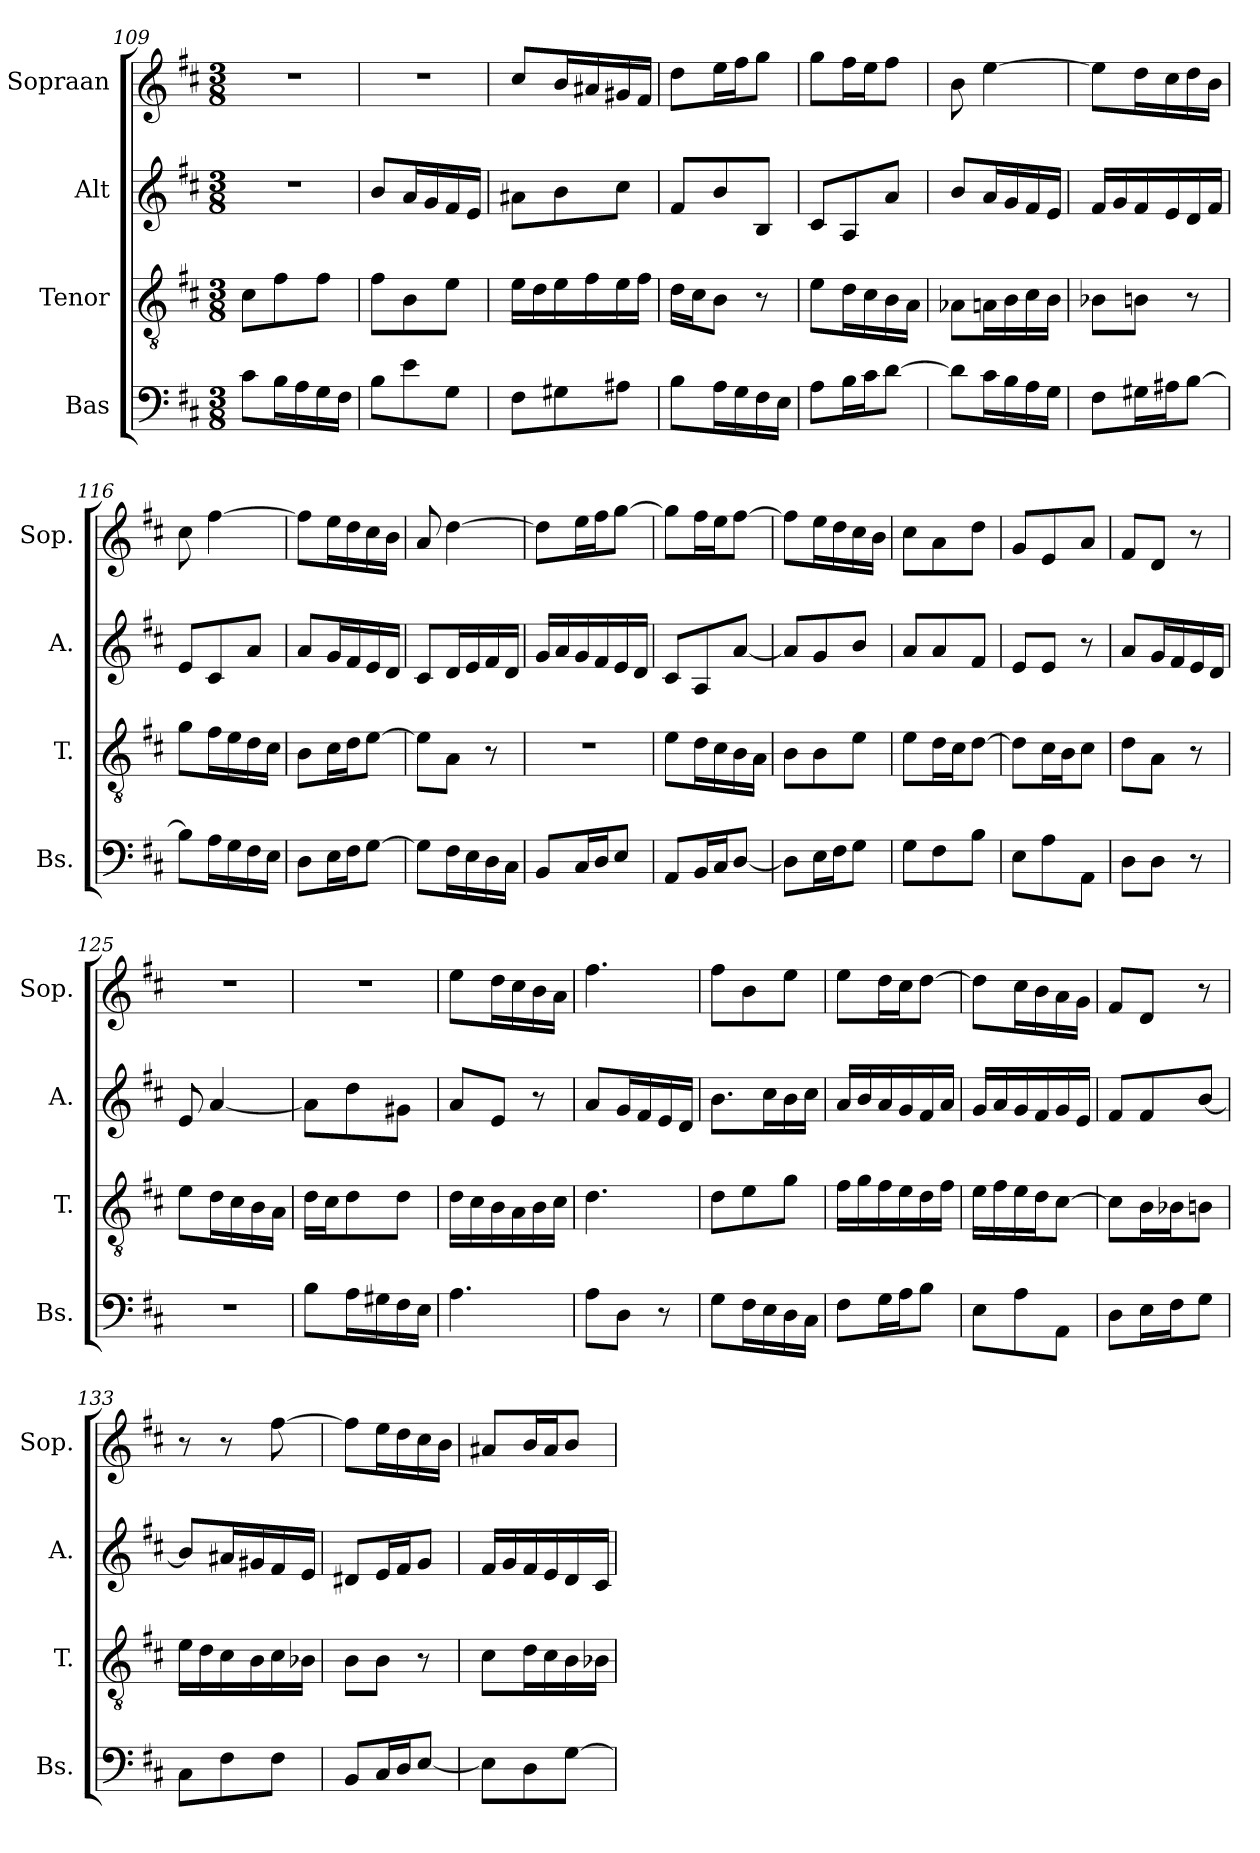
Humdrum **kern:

**kern	**kern	**kern	**kern
*part4	*part3	*part2	*part1
*staff4	*staff3	*staff2	*staff1
*I"Bas	*I"Tenor	*I"Alt	*I"Sopraan
*I'Bs.	*I'T.	*I'A.	*I'Sop.
*clefF4	*clefGv2	*clefG2	*clefG2
*k[f#c#]	*k[f#c#]	*k[f#c#]	*k[f#c#]
*M3/8	*M3/8	*M3/8	*M3/8
=109	=109	=109	=109
8c#\L	8c#\L	4.r	4.r
16B\L	8f#\	.	.
16A\	.	.	.
16G\	8f#\J	.	.
16F#\JJ	.	.	.
=110	=110	=110	=110
8B\L	8f#\L	8b/L	4.r
8e\	8B\	16a/L	.
.	.	16g/	.
8G\J	8e\J	16f#/	.
.	.	16e/JJ	.
=111	=111	=111	=111
8F#\L	16e\LL	8a#X\L	8cc#/L
.	16d\	.	.
8G#X\	16e\	8b\	16b/L
.	16f#\	.	16a#X/
8A#X\J	16e\	8cc#\J	16g#X/
.	16f#\JJ	.	16f#/JJ
!!LO:LB:g=z
=112	=112	=112	=112
8B\L	16d\LL	8f#/L	8dd\L
.	16c#\J	.	.
16A\L	8B\J	8b/	16ee\L
16G\	.	.	16ff#\J
16F#\	8r	8B/J	8gg\J
16E\JJ	.	.	.
=113	=113	=113	=113
8A\L	8e\L	8c#/L	8gg\L
16B\L	16d\L	8A/	16ff#\L
16c#\J	16c#\	.	16ee\J
[8d\J	16B\	8a/J	8ff#\J
.	16A\JJ	.	.
=114	=114	=114	=114
8d\L]	8A-X\L	8b/L	8b\
16c#\L	16An\L	16a/L	[4ee\
16B\	16B\	16g/	.
16A\	16c#\	16f#/	.
16G\JJ	16B\JJ	16e/JJ	.
=115	=115	=115	=115
8F#\L	8B-X\L	16f#/LL	8ee\L]
.	.	16g/	.
16G#X\L	8Bn\J	16f#/	16dd\L
16A#X\J	.	16e/	16cc#\
[8B\J	8r	16d/	16dd\
.	.	16f#/JJ	16b\JJ
=116	=116	=116	=116
8B\L]	8g\L	8e/L	8cc#\
16A\L	16f#\L	8c#/	[4ff#\
16G\	16e\	.	.
16F#\	16d\	8a/J	.
16E\JJ	16c#\JJ	.	.
=117	=117	=117	=117
8D\L	8B\L	8a/L	8ff#\L]
16E\L	16c#\L	16g/L	16ee\L
16F#\J	16d\J	16f#/	16dd\
[8G\J	[8e\J	16e/	16cc#\
.	.	16d/JJ	16b\JJ
!!LO:PB:g=z
=118	=118	=118	=118
8G\L]	8e\L]	8c#/L	8a/
16F#\L	8A\J	16d/L	[4dd\
16E\	.	16e/	.
16D\	8r	16f#/	.
16C#\JJ	.	16d/JJ	.
=119	=119	=119	=119
8BB/L	4.r	16g/LL	8dd\L]
.	.	16a/	.
16C#/L	.	16g/	16ee\L
16D/J	.	16f#/	16ff#\J
8E/J	.	16e/	[8gg\J
.	.	16d/JJ	.
=120	=120	=120	=120
8AA/L	8e\L	8c#/L	8gg\L]
16BB/L	16d\L	8A/	16ff#\L
16C#/J	16c#\	.	16ee\J
[8D/J	16B\	[8a/J	[8ff#\J
.	16A\JJ	.	.
=121	=121	=121	=121
8D\L]	8B\L	8a/L]	8ff#\L]
16E\L	8B\	8g/	16ee\L
16F#\J	.	.	16dd\
8G\J	8e\J	8b/J	16cc#\
.	.	.	16b\JJ
=122	=122	=122	=122
8G\L	8e\L	8a/L	8cc#\L
8F#\	16d\L	8a/	8a\
.	16c#\J	.	.
8B\J	[8d\J	8f#/J	8dd\J
=123	=123	=123	=123
8E\L	8d\L]	8e/L	8g/L
8A\	16c#\L	8e/J	8e/
.	16B\J	.	.
8AA\J	8c#\J	8r	8a/J
=124	=124	=124	=124
8D\L	8d\L	8a/L	8f#/L
8D\J	8A\J	16g/L	8d/J
.	.	16f#/	.
8r	8r	16e/	8r
.	.	16d/JJ	.
!!LO:LB:g=z
=125	=125	=125	=125
4.r	8e\L	8e/	4.r
.	16d\L	[4a/	.
.	16c#\	.	.
.	16B\	.	.
.	16A\JJ	.	.
=126	=126	=126	=126
8B\L	16d\LL	8a\L]	4.r
.	16c#\J	.	.
16A\L	8d\	8dd\	.
16G#X\	.	.	.
16F#\	8d\J	8g#X\J	.
16E\JJ	.	.	.
=127	=127	=127	=127
4.A\	16d\LL	8a/L	8ee\L
.	16c#\	.	.
.	16B\	8e/J	16dd\L
.	16A\	.	16cc#\
.	16B\	8r	16b\
.	16c#\JJ	.	16a\JJ
=128	=128	=128	=128
8A\L	4.d\	8a/L	4.ff#\
8D\J	.	16g/L	.
.	.	16f#/	.
8r	.	16e/	.
.	.	16d/JJ	.
=129	=129	=129	=129
8G\L	8d\L	8.b\L	8ff#\L
16F#\L	8e\	.	8b\
16E\	.	16cc#\L	.
16D\	8g\J	16b\	8ee\J
16C#\JJ	.	16cc#\JJ	.
=130	=130	=130	=130
8F#\L	16f#\LL	16a/LL	8ee\L
.	16g\	16b/	.
16G\L	16f#\	16a/	16dd\L
16A\J	16e\	16g/	16cc#\J
8B\J	16d\	16f#/	[8dd\J
.	16f#\JJ	16a/JJ	.
!!LO:LB:g=z
=131	=131	=131	=131
8E\L	16e\LL	16g/LL	8dd\L]
.	16f#\	16a/	.
8A\	16e\	16g/	16cc#\L
.	16d\J	16f#/	16b\
8AA\J	[8c#\J	16g/	16a\
.	.	16e/JJ	16g\JJ
=132	=132	=132	=132
8D\L	8c#\L]	8f#/L	8f#/L
16E\L	16B\L	8f#/	8d/J
16F#\J	16B-X\J	.	.
8G\J	8Bn\J	[8b/J	8r
=133	=133	=133	=133
8C#\L	16e\LL	8b/L]	8r
.	16d\	.	.
8F#\	16c#\	16a#X/L	8r
.	16B\	16g#X/	.
8F#\J	16c#\	16f#/	[8ff#\
.	16B-X\JJ	16e/JJ	.
=134	=134	=134	=134
8BB/L	8B\L	8d#X/L	8ff#\L]
16C#/L	8B\J	16e/L	16ee\L
16D/J	.	16f#/J	16dd\
[8E/J	8r	8g/J	16cc#\
.	.	.	16b\JJ
=135	=135	=135	=135
8E\L]	8c#\L	16f#/LL	8a#X/L
.	.	16g/	.
8D\	16d\L	16f#/	16b/L
.	16c#\	16e/	16a#/J
[8G\J	16B\	16d/	8b/J
.	16B-X\JJ	16c#/JJ	.
=	=	=	=
*-	*-	*-	*-
